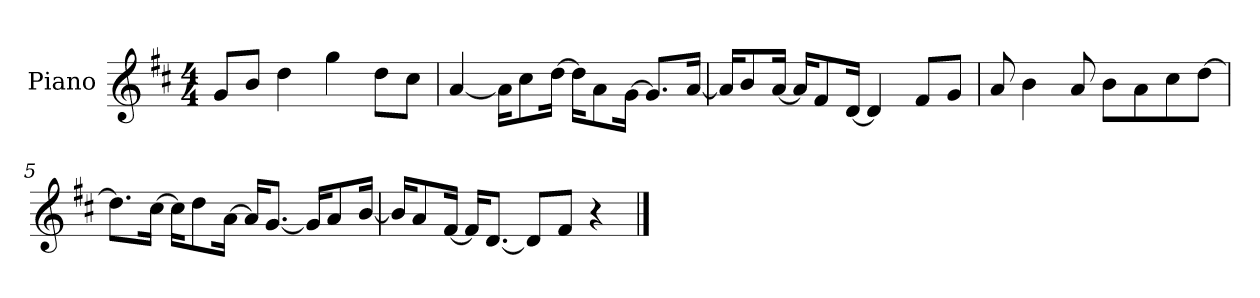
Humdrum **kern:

**kern
*part1
*staff1
*I"Piano
*I'P-no
*clefG2
*k[f#c#]
*M4/4
*MM90
=1
8g/L
8b/J
4dd\
4gg\
8dd\L
8cc#\J
=2
[4a/
16a\KL]
8cc#\
[16dd\Jk
16dd\KL]
8a\
[16g\Jk
8.g/L]
[16a/Jk
=3
16a/KL]
8b/
[16a/Jk
16a/KL]
8f#/
[16d/Jk
4d/]
8f#/L
8g/J
=4
8a/
4b\
8a/
8b\L
8a\
8cc#\
[8dd\J
!!LO:LB:g=z
=5
8.dd\L]
[16cc#\Jk
16cc#\KL]
8dd\
[16a\Jk
16a/KL]
[8.g/J
16g/KL]
8a/
[16b/Jk
=6
16b/KL]
8a/
[16f#/Jk
16f#/KL]
[8.d/J
8d/L]
8f#/J
4r
==
*-
